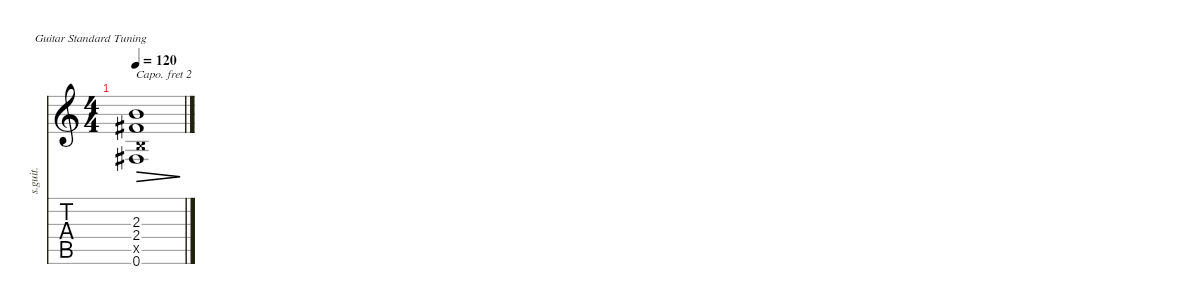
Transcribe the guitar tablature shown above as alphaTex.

\defaultSystemsLayout 4
\hideDynamics
\bracketExtendMode nobrackets
\otherSystemsTrackNameOrientation horizontal
\track ("Steel Guitar" "s.guit.") {instrument acousticguitarsteel}
\staff {score tabs}
\capo 2
\tuning (E4 B3 G3 D3 A2 E2)
\ts (4 4)
\tempo 120
\clef g2
\ks c
(2.4{acc #} 2.3 0.6{acc #} 0.5{x}).1{dec dy mf beam Up}
